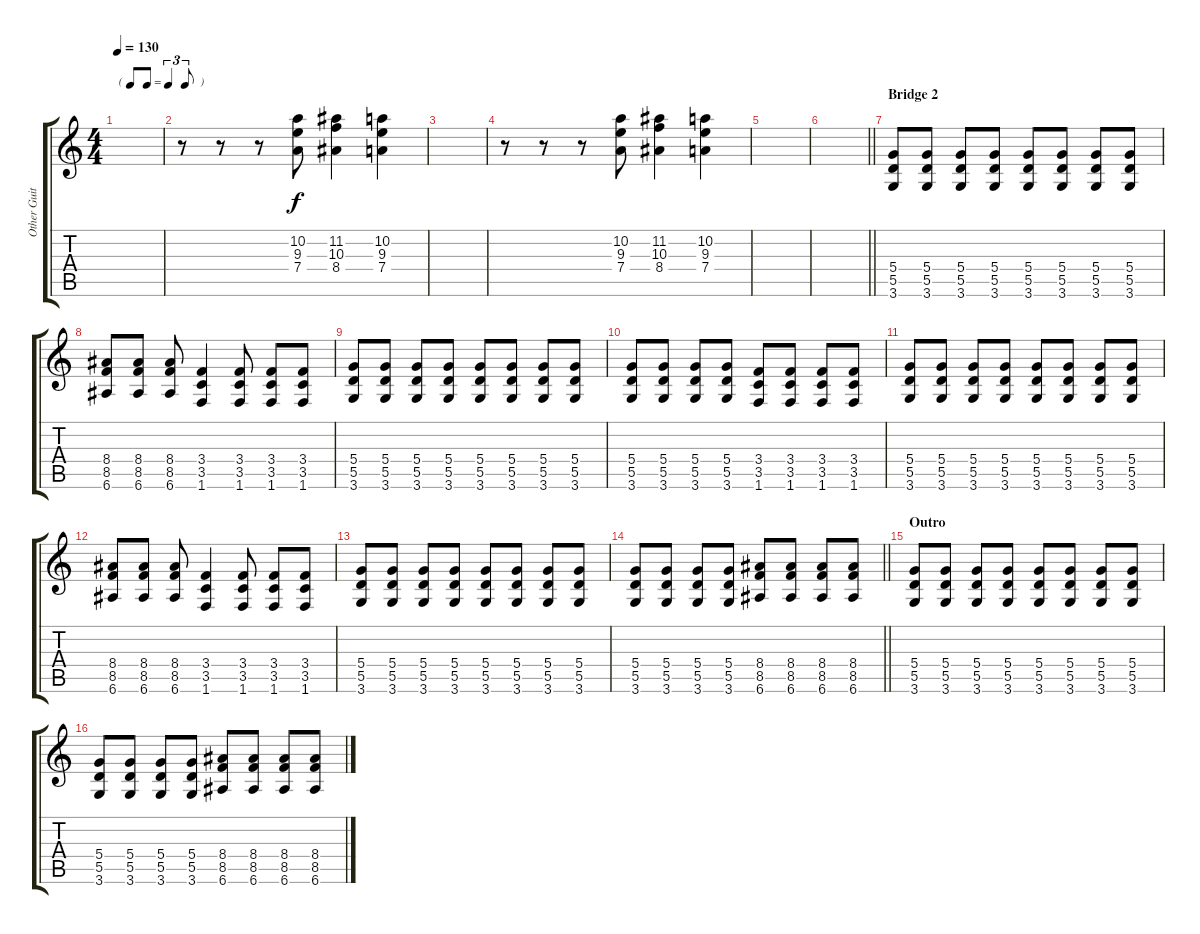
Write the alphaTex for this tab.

\track ("Other Guitar" "Other Guit") {instrument overdrivenguitar}
\staff {score tabs}
\tuning (E4 B3 G3 D3 A2 E2) {hide}
\ts (4 4)
\tf triplet8th
\tempo 130
\clef g2
\ks c
|
r.8 r.8 r.8 (10.2 9.3 7.4).8 (11.2 10.3 8.4).4 (10.2 9.3 7.4).4 |
|
r.8 r.8 r.8 (10.2 9.3 7.4).8 (11.2 10.3 8.4).4 (10.2 9.3 7.4).4 |
|
\barLineRight lightlight
|
\section ("" "Bridge 2")
(5.4 5.5 3.6).8{volume 16 instrument overdrivenguitar} (5.4 5.5 3.6).8 (5.4 5.5 3.6).8 (5.4 5.5 3.6).8 (5.4 5.5 3.6).8 (5.4 5.5 3.6).8 (5.4 5.5 3.6).8 (5.4 5.5 3.6).8 |
(8.4 8.5 6.6).8 (8.4 8.5 6.6).8 (8.4 8.5 6.6).8 (3.4 3.5 1.6).4 (3.4 3.5 1.6).8 (3.4 3.5 1.6).8 (3.4 3.5 1.6).8 |
(5.4 5.5 3.6).8 (5.4 5.5 3.6).8 (5.4 5.5 3.6).8 (5.4 5.5 3.6).8 (5.4 5.5 3.6).8 (5.4 5.5 3.6).8 (5.4 5.5 3.6).8 (5.4 5.5 3.6).8 |
(5.4 5.5 3.6).8 (5.4 5.5 3.6).8 (5.4 5.5 3.6).8 (5.4 5.5 3.6).8 (3.4 3.5 1.6).8 (3.4 3.5 1.6).8 (3.4 3.5 1.6).8 (3.4 3.5 1.6).8 |
(5.4 5.5 3.6).8{volume 16} (5.4 5.5 3.6).8 (5.4 5.5 3.6).8 (5.4 5.5 3.6).8 (5.4 5.5 3.6).8 (5.4 5.5 3.6).8 (5.4 5.5 3.6).8 (5.4 5.5 3.6).8 |
(8.4 8.5 6.6).8 (8.4 8.5 6.6).8 (8.4 8.5 6.6).8 (3.4 3.5 1.6).4 (3.4 3.5 1.6).8 (3.4 3.5 1.6).8 (3.4 3.5 1.6).8 |
(5.4 5.5 3.6).8 (5.4 5.5 3.6).8 (5.4 5.5 3.6).8 (5.4 5.5 3.6).8 (5.4 5.5 3.6).8 (5.4 5.5 3.6).8 (5.4 5.5 3.6).8 (5.4 5.5 3.6).8 |
\barLineRight lightlight
(5.4 5.5 3.6).8 (5.4 5.5 3.6).8 (5.4 5.5 3.6).8 (5.4 5.5 3.6).8 (8.4 8.5 6.6).8 (8.4 8.5 6.6).8 (8.4 8.5 6.6).8 (8.4 8.5 6.6).8 |
\section ("" "Outro")
(5.4 5.5 3.6).8 (5.4 5.5 3.6).8 (5.4 5.5 3.6).8 (5.4 5.5 3.6).8 (5.4 5.5 3.6).8 (5.4 5.5 3.6).8 (5.4 5.5 3.6).8 (5.4 5.5 3.6).8 |
(5.4 5.5 3.6).8 (5.4 5.5 3.6).8 (5.4 5.5 3.6).8 (5.4 5.5 3.6).8 (8.4 8.5 6.6).8 (8.4 8.5 6.6).8 (8.4 8.5 6.6).8 (8.4 8.5 6.6).8
